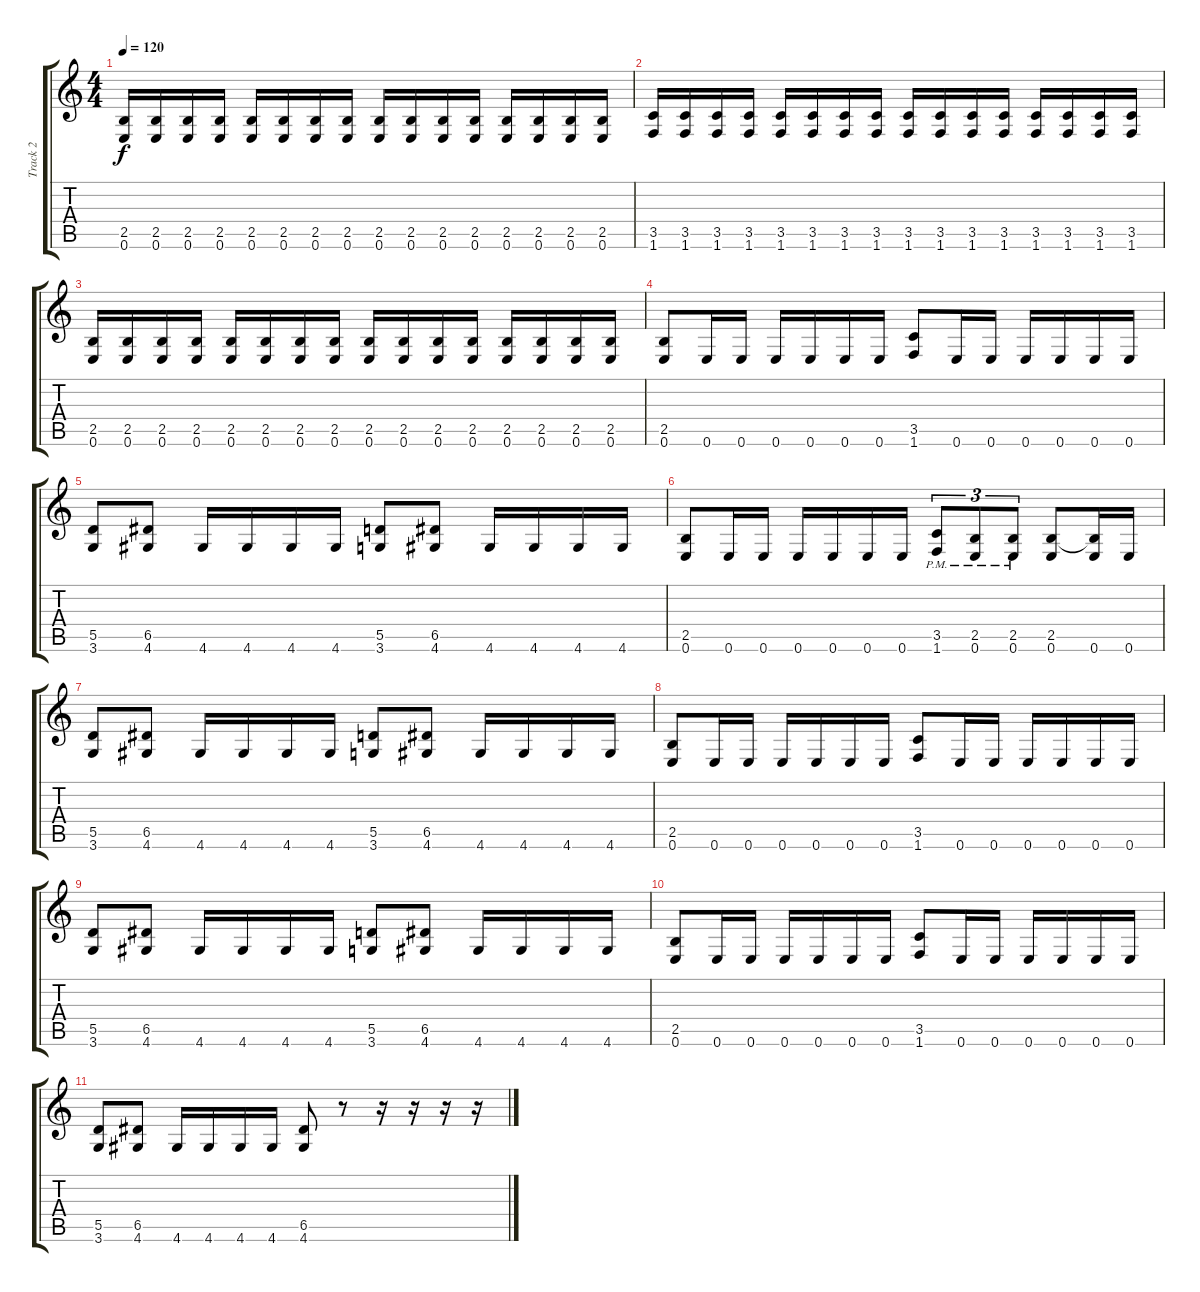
\track ("Track 2" "Track 2") {instrument distortionguitar}
\staff {score tabs}
\tuning (E4 B3 G3 D3 A2 E2) {hide}
\ts (4 4)
\tempo 120
\clef g2
\ks c
(2.5 0.6).16{dy f} (2.5 0.6).16 (2.5 0.6).16 (2.5 0.6).16 (2.5 0.6).16 (2.5 0.6).16 (2.5 0.6).16 (2.5 0.6).16 (2.5 0.6).16 (2.5 0.6).16 (2.5 0.6).16 (2.5 0.6).16 (2.5 0.6).16 (2.5 0.6).16 (2.5 0.6).16 (2.5 0.6).16 |
(3.5 1.6).16 (3.5 1.6).16 (3.5 1.6).16 (3.5 1.6).16 (3.5 1.6).16 (3.5 1.6).16 (3.5 1.6).16 (3.5 1.6).16 (3.5 1.6).16 (3.5 1.6).16 (3.5 1.6).16 (3.5 1.6).16 (3.5 1.6).16 (3.5 1.6).16 (3.5 1.6).16 (3.5 1.6).16 |
(2.5 0.6).16 (2.5 0.6).16 (2.5 0.6).16 (2.5 0.6).16 (2.5 0.6).16 (2.5 0.6).16 (2.5 0.6).16 (2.5 0.6).16 (2.5 0.6).16 (2.5 0.6).16 (2.5 0.6).16 (2.5 0.6).16 (2.5 0.6).16 (2.5 0.6).16 (2.5 0.6).16 (2.5 0.6).16 |
(2.5 0.6).8 0.6.16 0.6.16 0.6.16 0.6.16 0.6.16 0.6.16 (3.5 1.6).8 0.6.16 0.6.16 0.6.16 0.6.16 0.6.16 0.6.16 |
(5.5 3.6).8 (6.5 4.6).8 4.6.16 4.6.16 4.6.16 4.6.16 (5.5 3.6).8 (6.5 4.6).8 4.6.16 4.6.16 4.6.16 4.6.16 |
(2.5 0.6).8 0.6.16 0.6.16 0.6.16 0.6.16 0.6.16 0.6.16 (3.5{pm} 1.6{pm}).8{tu (3 2)} (2.5{pm} 0.6{pm}).8{tu (3 2)} (2.5{pm} 0.6{pm}).8{tu (3 2)} (2.5 0.6).8 (2.5{t} 0.6).16 0.6.16 |
(5.5 3.6).8 (6.5 4.6).8 4.6.16 4.6.16 4.6.16 4.6.16 (5.5 3.6).8 (6.5 4.6).8 4.6.16 4.6.16 4.6.16 4.6.16 |
(2.5 0.6).8 0.6.16 0.6.16 0.6.16 0.6.16 0.6.16 0.6.16 (3.5 1.6).8 0.6.16 0.6.16 0.6.16 0.6.16 0.6.16 0.6.16 |
(5.5 3.6).8 (6.5 4.6).8 4.6.16 4.6.16 4.6.16 4.6.16 (5.5 3.6).8 (6.5 4.6).8 4.6.16 4.6.16 4.6.16 4.6.16 |
(2.5 0.6).8 0.6.16 0.6.16 0.6.16 0.6.16 0.6.16 0.6.16 (3.5 1.6).8 0.6.16 0.6.16 0.6.16 0.6.16 0.6.16 0.6.16 |
(5.5 3.6).8 (6.5 4.6).8 4.6.16 4.6.16 4.6.16 4.6.16 (6.5 4.6).8 r.8 r.16 r.16 r.16 r.16
